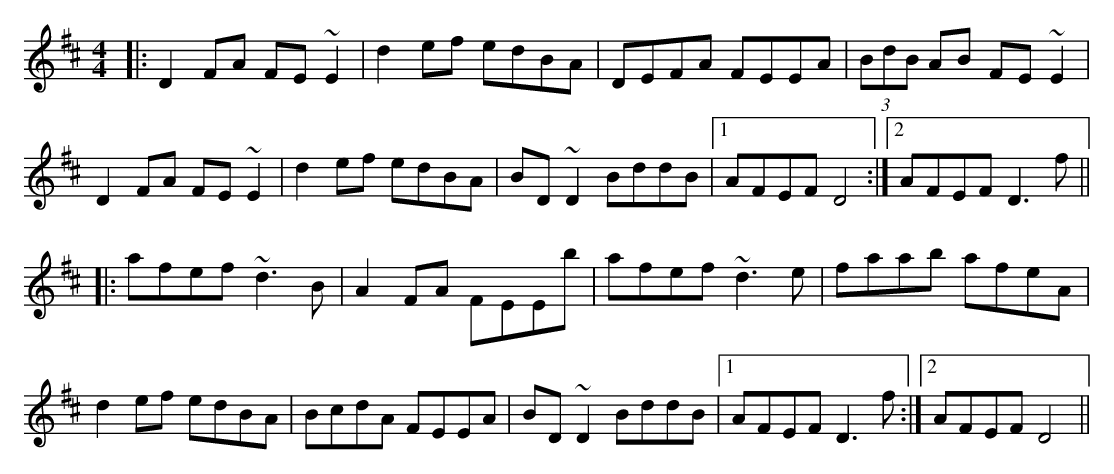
X:1
M:4/4
K:D
|:D2FA FE~E2|d2ef edBA|DEFA FEEA|(3BdB AB FE~E2|
D2FA FE~E2|d2ef edBA|BD~D2 BddB|1 AFEF D4:|2 AFEF D3f||
|:afef ~d3B|A2FA FEEb|afef ~d3e|faab afeA|
d2ef edBA|BcdA FEEA|BD~D2 BddB|1 AFEF D3f:|2 AFEF D4||
